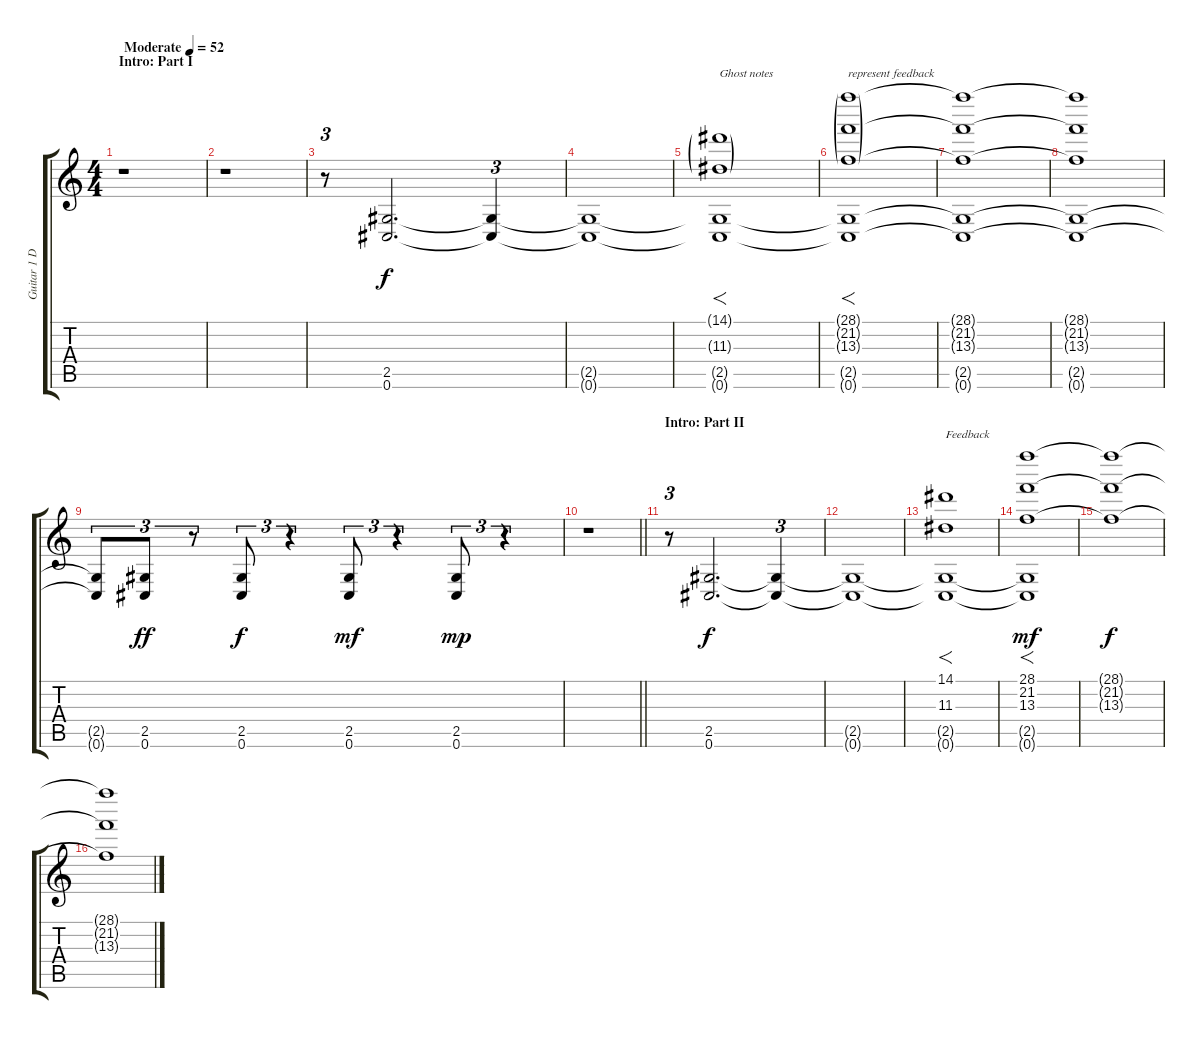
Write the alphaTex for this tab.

\track ("Guitar 1 Delay and Feedback (Ignore Me)" "Guitar 1 D") {instrument distortionguitar}
\staff {score tabs}
\tuning (Db4 Ab3 E3 B2 Gb2 Db2) {hide}
\ts (4 4)
\section ("" "Intro: Part I")
\tempo (52 "Moderate")
\clef g2
\ks c
r.1{dy f instrument distortionguitar} |
r.1 |
r.8{tu (3 2)} (2.5 0.6).2{d} (2.5{t} 0.6{t}).4{tu (3 2)} |
(2.5{t} 0.6{t}).1 |
(14.1{g} 11.3{g} 2.5{t} 0.6{t}).1{f txt "Ghost notes"} |
(28.1{g} 21.2{g} 13.3{g} 2.5{t} 0.6{t}).1{f txt "represent feedback"} |
(28.1{t} 21.2{t} 13.3{t} 2.5{t} 0.6{t}).1 |
(28.1{t} 21.2{t} 13.3{t} 2.5{t} 0.6{t}).1 |
(2.5{t} 0.6{t}).8{tu (3 2)} (2.5 0.6).8{tu (3 2) dy ff} r.8{tu (3 2)} (2.5 0.6).8{tu (3 2) dy f} r.4{tu (3 2)} (2.5 0.6).8{tu (3 2) dy mf} r.4{tu (3 2)} (2.5 0.6).8{tu (3 2) dy mp} r.4{tu (3 2)} |
\barLineRight lightlight
r.1 |
\section ("" "Intro: Part II")
r.8{tu (3 2)} (2.5 0.6).2{d dy f} (2.5{t} 0.6{t}).4{tu (3 2)} |
(2.5{t} 0.6{t}).1 |
(14.1 11.3 2.5{t} 0.6{t}).1{f txt "Feedback"} |
(28.1 21.2 13.3 2.5{t} 0.6{t}).1{f dy mf} |
(28.1{t} 21.2{t} 13.3{t}).1{dy f} |
(28.1{t} 21.2{t} 13.3{t}).1
